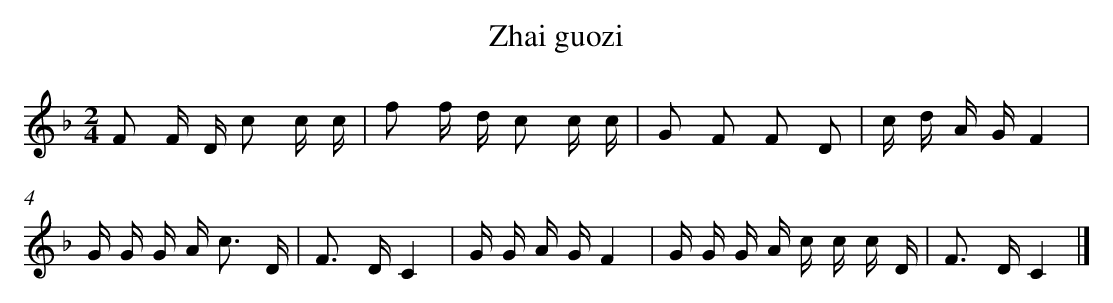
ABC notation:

X:1
T: Zhai guozi
L: 1/16
M: 2/4
K: F
F2 F D c2 c c [I:setbarnb 1]|
f2 f d c2 c c |
G2 F2 F2 D2 |
c d A GF4 |
G G G A2< c2 D |
F2> D2C4 |
G G A GF4 |
G G G A c c c D |
F2> D2C4 |]
